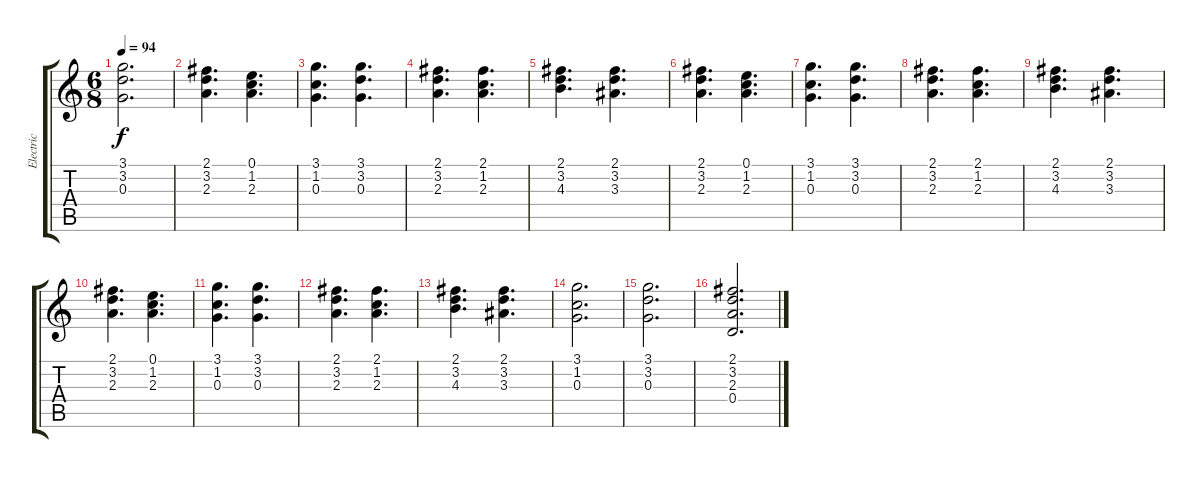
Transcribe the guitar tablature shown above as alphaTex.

\track ("Electric" "Electric") {instrument overdrivenguitar}
\staff {score tabs}
\tuning (E4 B3 G3 D3 A2 E2) {hide}
\ts (6 8)
\tempo 94
\clef g2
\ks c
(3.1 3.2 0.3).2{d dy f} |
(2.1 3.2 2.3).4{d} (0.1 1.2 2.3).4{d} |
(3.1 1.2 0.3).4{d} (3.1 3.2 0.3).4{d} |
(2.1 3.2 2.3).4{d} (2.1 1.2 2.3).4{d} |
(2.1 3.2 4.3).4{d} (2.1 3.2 3.3).4{d} |
(2.1 3.2 2.3).4{d} (0.1 1.2 2.3).4{d} |
(3.1 1.2 0.3).4{d} (3.1 3.2 0.3).4{d} |
(2.1 3.2 2.3).4{d} (2.1 1.2 2.3).4{d} |
(2.1 3.2 4.3).4{d} (2.1 3.2 3.3).4{d} |
(2.1 3.2 2.3).4{d} (0.1 1.2 2.3).4{d} |
(3.1 1.2 0.3).4{d} (3.1 3.2 0.3).4{d} |
(2.1 3.2 2.3).4{d} (2.1 1.2 2.3).4{d} |
(2.1 3.2 4.3).4{d} (2.1 3.2 3.3).4{d} |
(3.1 1.2 0.3).2{d} |
(3.1 3.2 0.3).2{d} |
(2.1 3.2 2.3 0.4).2{d}
